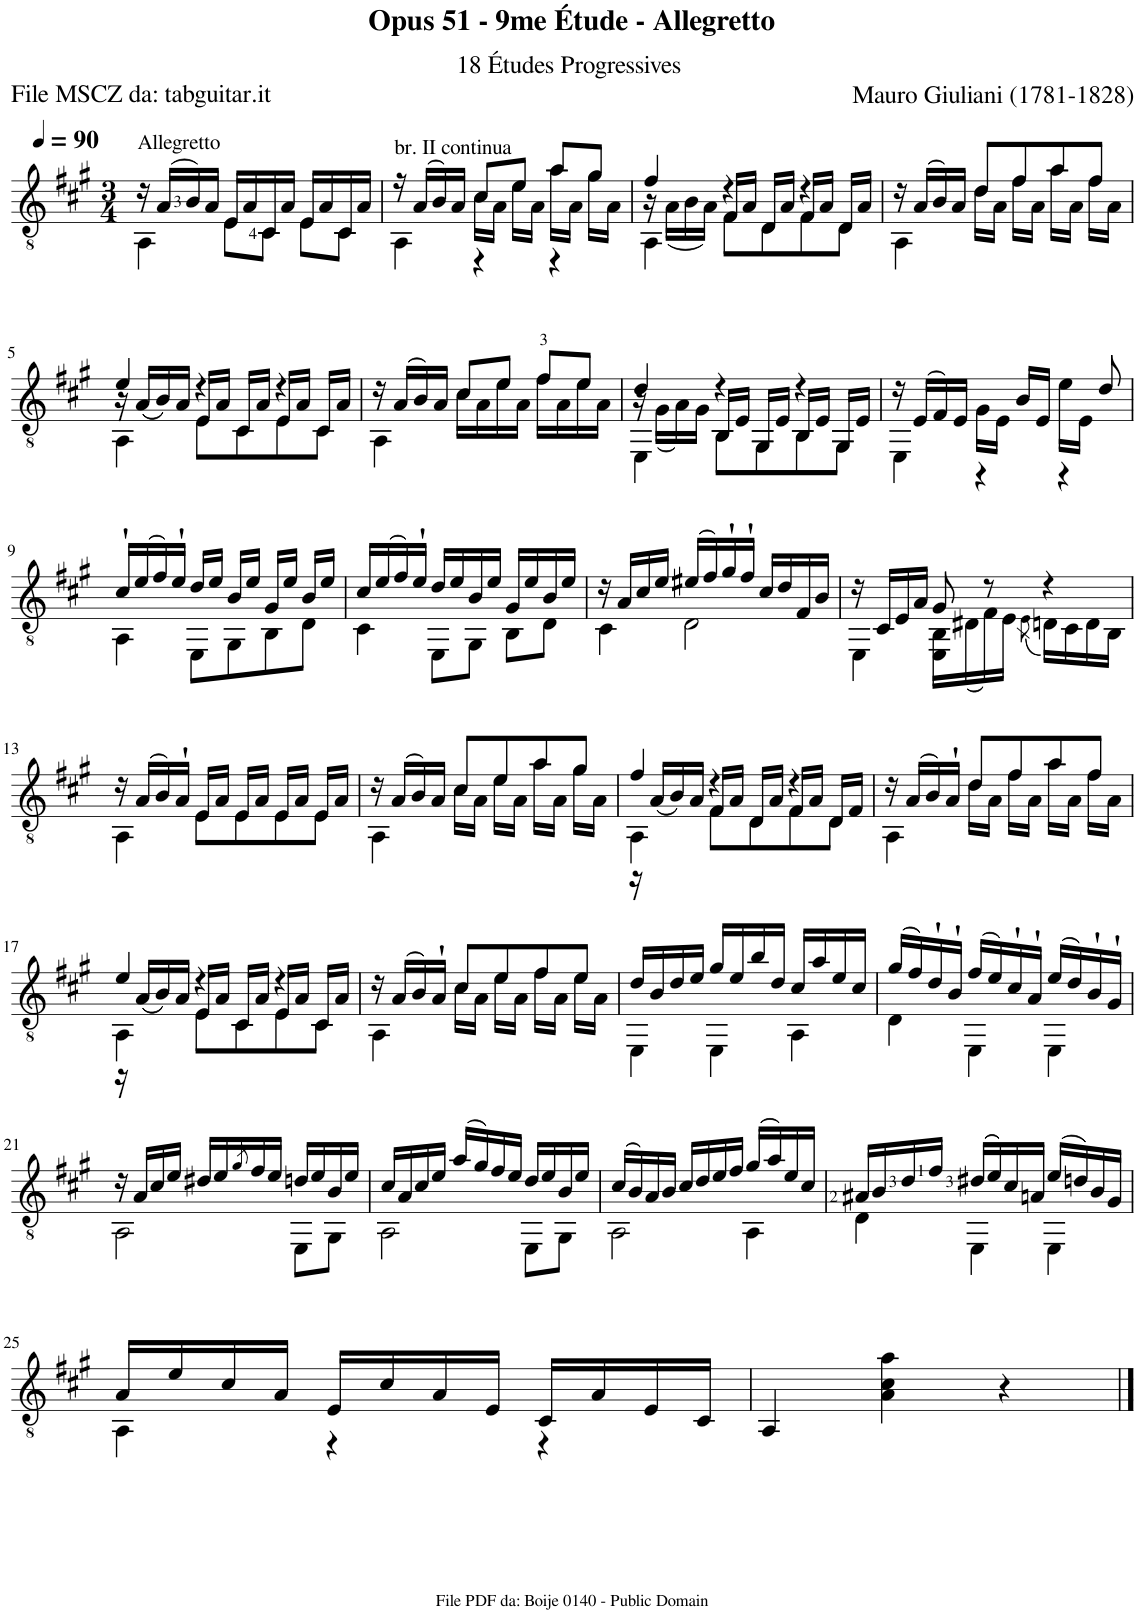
**kern
*part1
*staff1
*I"Guitar
*I'Guit.
*clefGv2
*k[f#c#g#]
*M3/4
*MM90
=1
*^
!LO:TX:a:t=Allegretto	!
16r	4AA\
(16A/LL	.
16B/)	.
16A/JJ	.
16E/LL	8E\L
16A/	.
16C#/	8C#\J
16A/JJ	.
16E/LL	8E\L
16A/	.
16C#/	8C#\J
16A/JJ	.
=2	=2
*	*^
!LO:TX:a:t=br. II continua	!	!
16r	4ryy	4AA\
(16A/LL	.	.
16B/)	.	.
16A/JJ	.	.
8c#/L	16c#\LL	4r
.	16A\JJ	.
8e/J	16e\LL	.
.	16A\JJ	.
8a/L	16a\LL	4r
.	16A\JJ	.
8g#/J	16g#\LL	.
.	16A\JJ	.
=3	=3	=3
4f#/	16r	4AA\
.	(16A\LL	.
.	16B\	.
.	16A\JJ)	.
4r	16F#/LL	8F#\L
.	16A/JJ	.
.	16D/LL	8D\
.	16A/JJ	.
4r	16F#/LL	8F#\
.	16A/JJ	.
.	16D/LL	8D\J
.	16A/JJ	.
*	*v	*v
=4	=4
16r	4AA\
(16A/LL	.
16B/)	.
16A/JJ	.
8d/L	16d\LL
.	16A\JJ
8f#/	16f#\LL
.	16A\JJ
8a/	16a\LL
.	16A\JJ
8f#/J	16f#\LL
.	16A\JJ
!!LO:LB:g=z	!!
=5	=5
*	*^
4e/	16r	4AA\
.	(16A/LL	.
.	16B/)	.
.	16A/JJ	.
4r	16E/LL	8E\L
.	16A/JJ	.
.	16C#/LL	8C#\
.	16A/JJ	.
4r	16E/LL	8E\
.	16A/JJ	.
.	16C#/LL	8C#\J
.	16A/JJ	.
*	*v	*v
=6	=6
16r	4AA\
(16A/LL	.
16B/)	.
16A/JJ	.
8c#/L	16c#\LL
.	16A\
8e/J	16e\
.	16A\JJ
8f#/L	16f#\LL
.	16A\
8e/J	16e\
.	16A\JJ
=7	=7
*	*^
4d/	16r	4EE\
.	(16G#\LL	.
.	16A\)	.
.	16G#\JJ	.
4r	16BB/LL	8BB\L
.	16E/JJ	.
.	16GG#/LL	8GG#\
.	16E/JJ	.
4r	16BB/LL	8BB\
.	16E/JJ	.
.	16GG#/LL	8GG#\J
.	16E/JJ	.
*	*v	*v
=8	=8
16r	4EE\
(16E/LL	.
16F#/)	.
16E/JJ	.
16G#\LL	4r
16E\JJ	.
16B/LL	.
16E/JJ	.
16e\LL	4r
16E\JJ	.
8d/	.
!!LO:LB:g=z	!!
=9	=9
16c#`/LL	4AA\
(16e/	.
16f#/)	.
16e`/JJ	.
16d/LL	8EE\L
16e/JJ	.
16B/LL	8GG#\
16e/JJ	.
16G#/LL	8BB\
16e/JJ	.
16B/LL	8D\J
16e/JJ	.
=10	=10
16c#/LL	4C#\
(16e/	.
16f#/)	.
16e`/JJ	.
16d/LL	8EE\L
16e/	.
16B/	8GG#\J
16e/JJ	.
16G#/LL	8BB\L
16e/	.
16B/	8D\J
16e/JJ	.
=11	=11
16r	4C#\
16A/LL	.
16c#/	.
16e/JJ	.
(16e#X/LL	2D\
16f#/)	.
16g#`/	.
16f#`/JJ	.
16c#/LL	.
16d/	.
16F#/	.
16B/JJ	.
=12	=12
16r	4EE\
16C#/LL	.
16E/	.
16A/JJ	.
8G#/	16EE\ 16BB\LL
.	(16D#X\
8r	16F#\)
.	16E\JJ
.	(8qE\
4r	16Dn\LL)
.	16C#\
.	16D\
.	16BB\JJ
!!LO:LB:g=z	!!
=13	=13
16r	4AA\
(16A/LL	.
16B/)	.
16A`/JJ	.
16E/LL	8E\L
16A/JJ	.
16E/LL	8E\
16A/JJ	.
16E/LL	8E\
16A/JJ	.
16E/LL	8E\J
16A/JJ	.
=14	=14
16r	4AA\
(16A/LL	.
16B/)	.
16A/JJ	.
8c#/L	16c#\LL
.	16A\JJ
8e/	16e\LL
.	16A\JJ
8a/	16a\LL
.	16A\JJ
8g#/J	16g#\LL
.	16A\JJ
=15	=15
*	*^
4f#/	4AA\	16r
.	.	(16A/LL
.	.	16B/)
.	.	16A/JJ
4r	8F#\L	16F#/LL
.	.	16A/JJ
.	8D\	16D/LL
.	.	16A/JJ
4r	8F#\	16F#/LL
.	.	16A/JJ
.	8D\J	16D/LL
.	.	16F#/JJ
*	*v	*v
=16	=16
16r	4AA\
(16A/LL	.
16B/)	.
16A`/JJ	.
8d/L	16d\LL
.	16A\JJ
8f#/	16f#\LL
.	16A\JJ
8a/	16a\LL
.	16A\JJ
8f#/J	16f#\LL
.	16A\JJ
!!LO:LB:g=z	!!
=17	=17
*	*^
4e/	4AA\	16r
.	.	(16A/LL
.	.	16B/)
.	.	16A/JJ
4r	8E\L	16E/LL
.	.	16A/JJ
.	8C#\	16C#/LL
.	.	16A/JJ
4r	8E\	16E/LL
.	.	16A/JJ
.	8C#\J	16C#/LL
.	.	16A/JJ
*	*v	*v
=18	=18
16r	4AA\
(16A/LL	.
16B/)	.
16A`/JJ	.
8c#/L	16c#\LL
.	16A\JJ
8e/	16e\LL
.	16A\JJ
8f#/	16f#\LL
.	16A\JJ
8e/J	16e\LL
.	16A\JJ
=19	=19
16d/LL	4EE\
16B/	.
16d/	.
16e/JJ	.
16g#/LL	4EE\
16e/	.
16b/	.
16d/JJ	.
16c#/LL	4AA\
16a/	.
16e/	.
16c#/JJ	.
=20	=20
(16g#/LL	4D\
16f#/)	.
16d`/	.
16B`/JJ	.
(16f#/LL	4EE\
16e/)	.
16c#`/	.
16A`/JJ	.
(16e/LL	4EE\
16d/)	.
16B`/	.
16G#`/JJ	.
!!LO:LB:g=z	!!
=21	=21
16r	2AA\
16A/LL	.
16c#/	.
16e/JJ	.
16d#X/LL	.
16e/	.
8qg#/	.
16f#/	.
16e/JJ	.
16dn/LL	8EE\L
16e/	.
16B/	8GG#\J
16e/JJ	.
=22	=22
16c#/LL	2AA\
16A/	.
16c#/	.
16e/JJ	.
(16a/LL	.
16g#/)	.
16f#/	.
16e/JJ	.
16d/LL	8EE\L
16e/	.
16B/	8GG#\J
16e/JJ	.
=23	=23
(16c#/LL	2AA\
16B/)	.
16A/	.
16B/JJ	.
16c#/LL	.
16d/	.
16e/	.
16f#/JJ	.
(16g#/LL	4AA\
16a/)	.
16e/	.
16c#/JJ	.
=24	=24
16A#X/LL	4D\
16B/	.
16d/	.
16f#/JJ	.
(16d#X/LL	4EE\
16e/)	.
16c#/	.
16An/JJ	.
(16e/LL	4EE\
16dn/)	.
16B/	.
16G#/JJ	.
!!LO:LB:g=z	!!
=25	=25
16A/LL	4AA\
16e/	.
16c#/	.
16A/JJ	.
16E/LL	4r
16c#/	.
16A/	.
16E/JJ	.
16C#/LL	4r
16A/	.
16E/	.
16C#/JJ	.
*v	*v
=26
4AA/
4A\ 4c#\ 4a\
4r
==
*-
